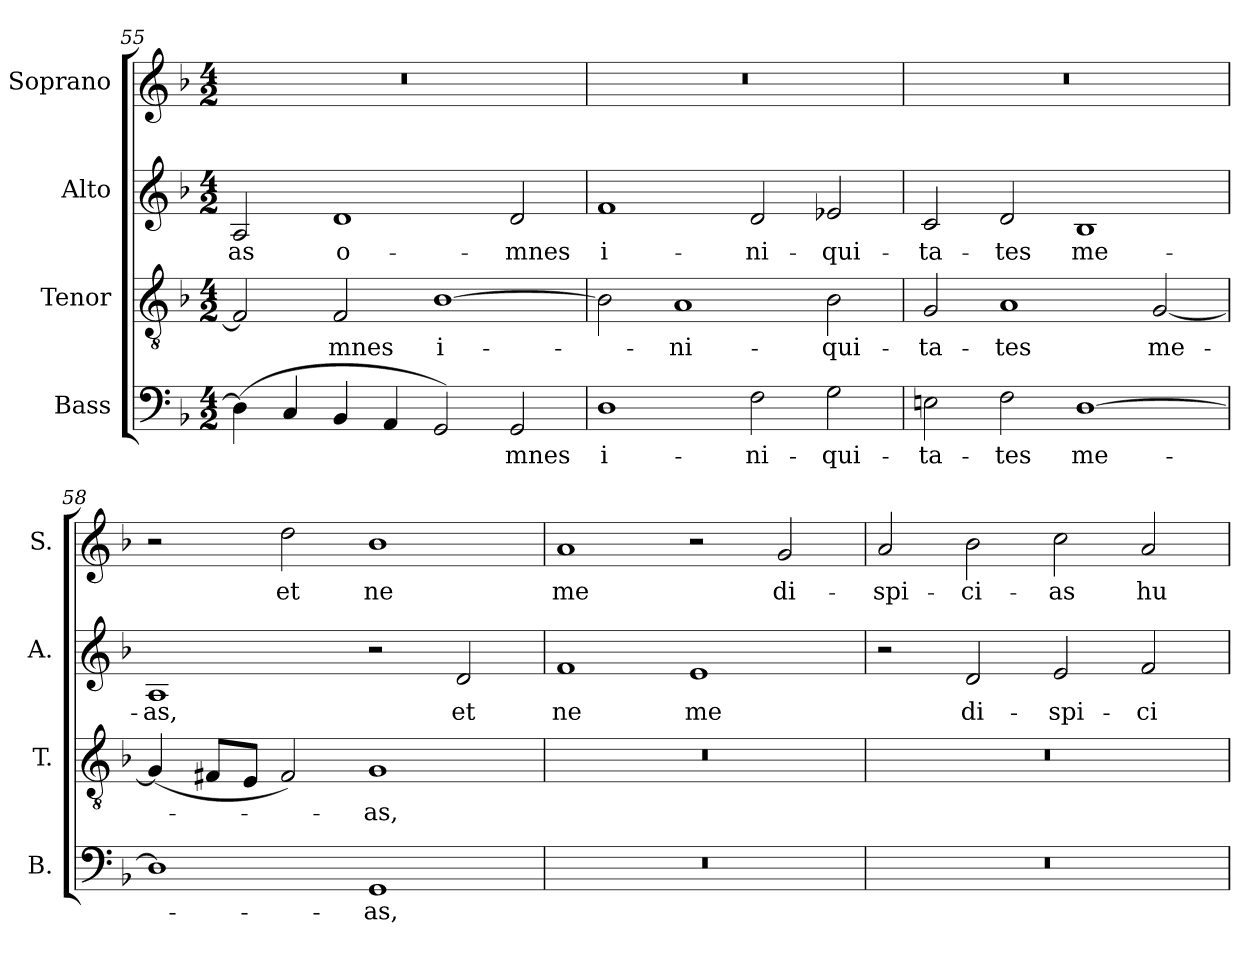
**kern	**text	**kern	**text	**kern	**text	**kern	**text
*part4	*part4	*part3	*part3	*part2	*part2	*part1	*part1
*staff4	*staff4	*staff3	*staff3	*staff2	*staff2	*staff1	*staff1
*I"Bass	*	*I"Tenor	*	*I"Alto	*	*I"Soprano	*
*I'B.	*	*I'T.	*	*I'A.	*	*I'S.	*
*clefF4	*	*clefGv2	*	*clefG2	*	*clefG2	*
*	*	*ITrd7c12	*	*	*	*	*
*k[b-]	*	*k[b-]	*	*k[b-]	*	*k[b-]	*
*F:	*	*F:	*	*F:	*	*F:	*
*M4/2	*	*M4/2	*	*M4/2	*	*M4/2	*
=55	=55	=55	=55	=55	=55	=55	=55
!	!	!	!	!	!LO:LY:b:color=#000000	!LO:N:vis=1	!
(4Di\]	.	2FFi/]	.	2Ai/	-as	0r	.
4Ci/	.	.	.	.	.	.	.
!	!	!	!LO:LY:b:color=#000000	!	!	!	!
!	!	!	!	!	!LO:LY:b:color=#000000	!	!
4BB-i/	.	2FFi/	-mnes	1di	o-	.	.
4AAi/	.	.	.	.	.	.	.
!	!	!	!LO:LY:b:color=#000000	!	!	!	!
2GGi/)	.	[1BB-i	i-	.	.	.	.
!	!LO:LY:b:color=#000000	!	!	!	!	!	!
!	!	!	!	!	!LO:LY:b:color=#000000	!	!
2GGi/	-mnes	.	.	2di/	-mnes	.	.
=56	=56	=56	=56	=56	=56	=56	=56
!	!LO:LY:b:color=#000000	!	!	!	!	!	!
!	!	!	!	!	!LO:LY:b:color=#000000	!LO:N:vis=1	!
1Di	i-	2BB-i\]	.	1fi	i-	0r	.
!	!	!	!LO:LY:b:color=#000000	!	!	!	!
.	.	1AAi	-ni-	.	.	.	.
!	!LO:LY:b:color=#000000	!	!	!	!	!	!
!	!	!	!	!	!LO:LY:b:color=#000000	!	!
2Fi\	-ni-	.	.	2di/	-ni-	.	.
!	!LO:LY:b:color=#000000	!	!	!	!	!	!
!	!	!	!LO:LY:b:color=#000000	!	!	!	!
!	!	!	!	!	!LO:LY:b:color=#000000	!	!
2Gi\	-qui-	2BB-i\	-qui-	2e-Xi/	-qui-	.	.
=57	=57	=57	=57	=57	=57	=57	=57
!	!LO:LY:b:color=#000000	!	!	!	!	!	!
!	!	!	!LO:LY:b:color=#000000	!	!	!	!
!	!	!	!	!	!LO:LY:b:color=#000000	!LO:N:vis=1	!
2Eni\	-ta-	2GGi/	-ta-	2ci/	-ta-	0r	.
!	!LO:LY:b:color=#000000	!	!	!	!	!	!
!	!	!	!LO:LY:b:color=#000000	!	!	!	!
!	!	!	!	!	!LO:LY:b:color=#000000	!	!
2Fi\	-tes	1AAi	-tes	2di/	-tes	.	.
!	!LO:LY:b:color=#000000	!	!	!	!	!	!
!	!	!	!	!	!LO:LY:b:color=#000000	!	!
[1Di	me-	.	.	1B-i	me-	.	.
!	!	!	!LO:LY:b:color=#000000	!	!	!	!
.	.	[2GGi/	me-	.	.	.	.
=58	=58	=58	=58	=58	=58	=58	=58
!	!	!	!	!	!LO:LY:b:color=#000000	!	!
1Di]	.	(4GGi/]	.	1Ai	-as,	2r	.
.	.	8FF#Xi/L	.	.	.	.	.
.	.	8EEi/J	.	.	.	.	.
!	!	!	!	!	!	!	!LO:LY:b:color=#000000
.	.	2FF#i/)	.	.	.	2ddi\	et
!	!LO:LY:b:color=#000000	!	!	!	!	!	!
!	!	!	!LO:LY:b:color=#000000	!	!	!	!
!	!	!	!	!	!	!	!LO:LY:b:color=#000000
1GGi	-as,	1GGi	-as,	2r	.	1b-i	ne
!	!	!	!	!	!LO:LY:b:color=#000000	!	!
.	.	.	.	2di/	et	.	.
=59	=59	=59	=59	=59	=59	=59	=59
!LO:N:vis=1	!	!LO:N:vis=1	!	!	!	!	!
!	!	!	!	!	!LO:LY:b:color=#000000	!	!
!	!	!	!	!	!	!	!LO:LY:b:color=#000000
0r	.	0r	.	1fi	ne	1ai	me
!	!	!	!	!	!LO:LY:b:color=#000000	!	!
.	.	.	.	1ei	me	2r	.
!	!	!	!	!	!	!	!LO:LY:b:color=#000000
.	.	.	.	.	.	2gi/	di-
!!LO:LB:g=z
=60	=60	=60	=60	=60	=60	=60	=60
!LO:N:vis=1	!	!LO:N:vis=1	!	!	!	!	!
!	!	!	!	!	!	!	!LO:LY:b:color=#000000
0r	.	0r	.	2r	.	2ai/	-spi-
!	!	!	!	!	!LO:LY:b:color=#000000	!	!
!	!	!	!	!	!	!	!LO:LY:b:color=#000000
.	.	.	.	2di/	di-	2b-i\	-ci-
!	!	!	!	!	!LO:LY:b:color=#000000	!	!
!	!	!	!	!	!	!	!LO:LY:b:color=#000000
.	.	.	.	2ei/	-spi-	2cci\	-as
!	!	!	!	!	!LO:LY:b:color=#000000	!	!
!	!	!	!	!	!	!	!LO:LY:b:color=#000000
.	.	.	.	2fi/	-ci-	2ai/	hu-
=	=	=	=	=	=	=	=
*-	*-	*-	*-	*-	*-	*-	*-
